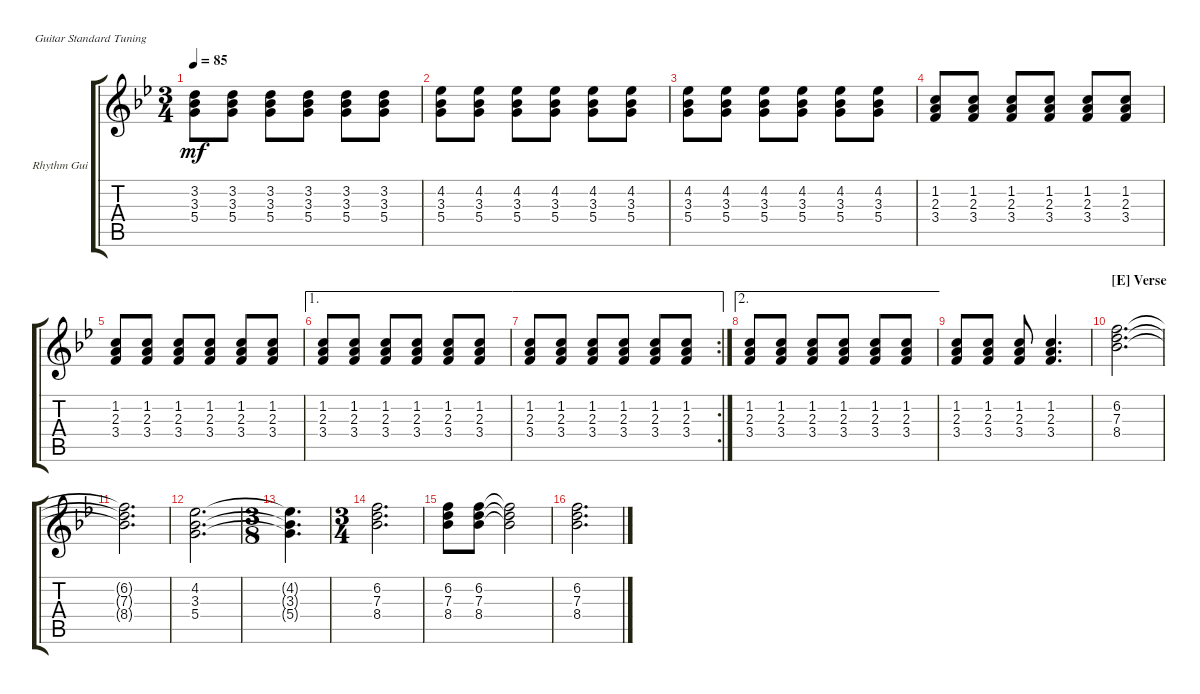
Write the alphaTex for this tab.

\bracketExtendMode groupsimilarinstruments
\firstSystemTrackNameOrientation horizontal
\otherSystemsTrackNameOrientation horizontal
\track ("Rhythm Guitar" "Rhythm Gui") {instrument electricguitarclean}
\staff {score tabs}
\tuning (E4 B3 G3 D3 A2 E2)
\ts (3 4)
\tempo 85
\clef g2
\scale
0.333333
\ks bb
(5.4 3.3 3.2).8{dy mf} (5.4 3.3 3.2).8 (5.4 3.3 3.2).8 (5.4 3.3 3.2).8 (5.4 3.3 3.2).8 (5.4 3.3 3.2).8 |
\scale
0.333333 (3.3 4.2 5.4).8 (3.3 4.2 5.4).8 (3.3 4.2 5.4).8 (3.3 4.2 5.4).8 (3.3 4.2 5.4).8 (3.3 4.2 5.4).8 |
\scale
0.333333 (3.3 4.2 5.4).8 (3.3 4.2 5.4).8 (3.3 4.2 5.4).8 (3.3 4.2 5.4).8 (3.3 4.2 5.4).8 (3.3 4.2 5.4).8 |
\scale
0.333333 (3.4 2.3 1.2).8 (3.4 2.3 1.2).8 (3.4 2.3 1.2).8 (3.4 2.3 1.2).8 (3.4 2.3 1.2).8 (3.4 2.3 1.2).8 |
\scale
0.333333 (3.4 2.3 1.2).8 (3.4 2.3 1.2).8 (3.4 2.3 1.2).8 (3.4 2.3 1.2).8 (3.4 2.3 1.2).8 (3.4 2.3 1.2).8 |
\ae 1
\scale
0.323077 (3.4 2.3 1.2).8 (3.4 2.3 1.2).8 (3.4 2.3 1.2).8 (3.4 2.3 1.2).8 (3.4 2.3 1.2).8 (3.4 2.3 1.2).8 |
\ae 1
\rc 2
\scale
0.353846 (3.4 2.3 1.2).8 (3.4 2.3 1.2).8 (3.4 2.3 1.2).8 (3.4 2.3 1.2).8 (3.4 2.3 1.2).8 (3.4 2.3 1.2).8 |
\ae 2
\scale
0.323077 (3.4 2.3 1.2).8 (3.4 2.3 1.2).8 (3.4 2.3 1.2).8 (3.4 2.3 1.2).8 (3.4 2.3 1.2).8 (3.4 2.3 1.2).8 |
\scale
0.333333 (3.4 2.3 1.2).8 (3.4 2.3 1.2).8 (3.4 2.3 1.2).8 (3.4 2.3 1.2).4{d} |
\section ("E" "Verse")
\scale
0.333333 (8.4 7.3 6.2).2{d} |
\scale
0.333333 (8.4{t} 7.3{t} 6.2{t}).2{d} |
\scale
0.189189 (3.3 4.2 5.4).2{d} |
\ts (3 8)
\scale
0.405405 (3.3{t} 4.2{t} 5.4{t}).4{d} |
\ts (3 4)
\scale
0.405405 (8.4 7.3 6.2).2{d} |
\scale
0.333333 (8.4 7.3 6.2).8 (8.4 7.3 6.2).8 (8.4{t} 7.3{t} 6.2{t}).2 |
\scale
0.333333 (8.4 7.3 6.2).2{d}
